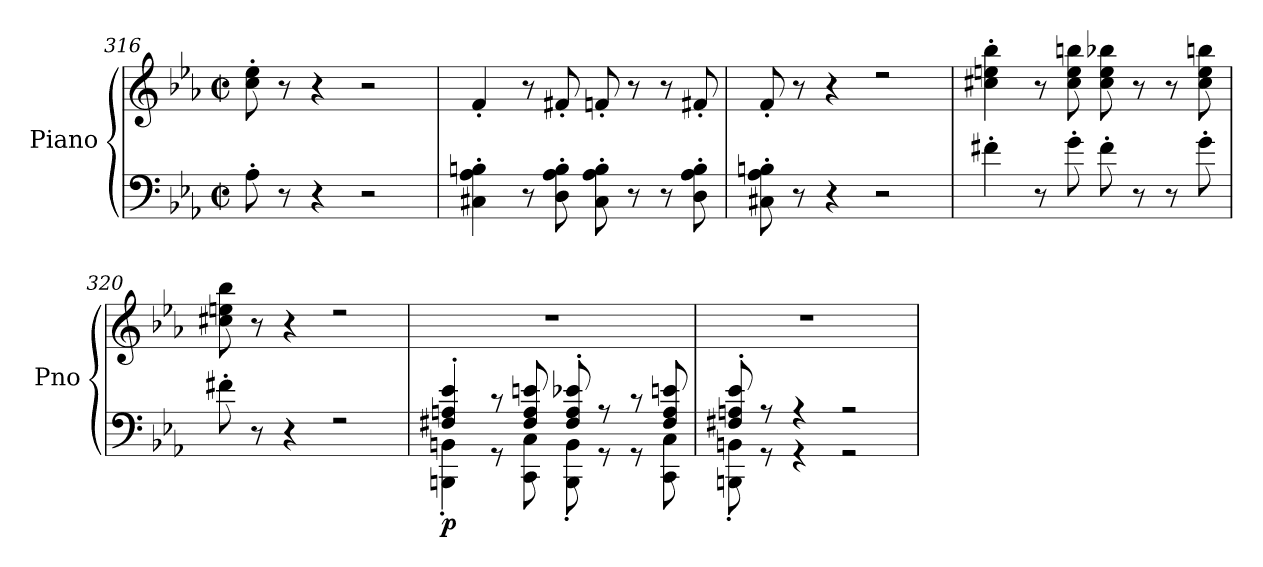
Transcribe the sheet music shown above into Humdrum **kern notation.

**kern	**kern	**dynam
*part1	*part1	*part1
*staff2	*staff1	*staff1/2
*I"Piano	*	*
*I'Pno	*	*
*clefF4	*clefG2	*
*k[b-e-a-]	*k[b-e-a-]	*
*M2/2	*M2/2	*
*met(c|)	*met(c|)	*
=316	=316	=316
8A-'\	8cc\' 8ee-\'	.
8r	8r	.
4r	4r	.
2r	2r	.
!!LO:LB:g=z
=317	=317	=317
4C#X\' 4A-\' 4Bn\'	4f'/	.
8r	8r	.
8D\' 8A-\' 8B\'	8f#X'/	.
8C#\' 8A-\' 8B\'	8fn'/	.
8r	8r	.
8r	8r	.
8D\' 8A-\' 8B\'	8f#X'/	.
=318	=318	=318
8C#X\' 8A-\' 8Bn\'	8f'/	.
8r	8r	.
4r	4r	.
2r	2rdd	.
!!LO:PB:g=z
=319	=319	=319
4f#X'\	4cc#X\' 4een\' 4bb-\'	.
8r	8r	.
8g'\	8cc#\ 8ee\ 8bbn\	.
8f#'\	8cc#\ 8ee\ 8bb-X\	.
8r	8r	.
8r	8r	.
8g'\	8cc#\ 8ee\ 8bbn\	.
=320	=320	=320
8f#X'\	8cc#X\ 8een\ 8bb-\	.
8r	8r	.
4r	4r	.
2rF	2rdd	.
=321	=321	=321
*^	*	*
!	!	!	!LO:DY:b=2
4F#X/' 4An/' 4e-/'	4BBBn\' 4BBn\'	1r	p
8rc	8rGG	.	.
8F#/ 8A/ 8en/	8CC\ 8C\	.	.
8F#/' 8A/' 8e-X/'	8BBB\' 8BB\'	.	.
8r	8r	.	.
8rc	8rGG	.	.
8F#/ 8A/ 8en/	8CC\ 8C\	.	.
=322	=322	=322	=322
8F#X/' 8An/' 8e-/'	8BBBn\' 8BBn\'	1r	.
8r	8r	.	.
4rA	4rGG	.	.
2rA	2rGG	.	.
*v	*v	*	*
=	=	=
*-	*-	*-
